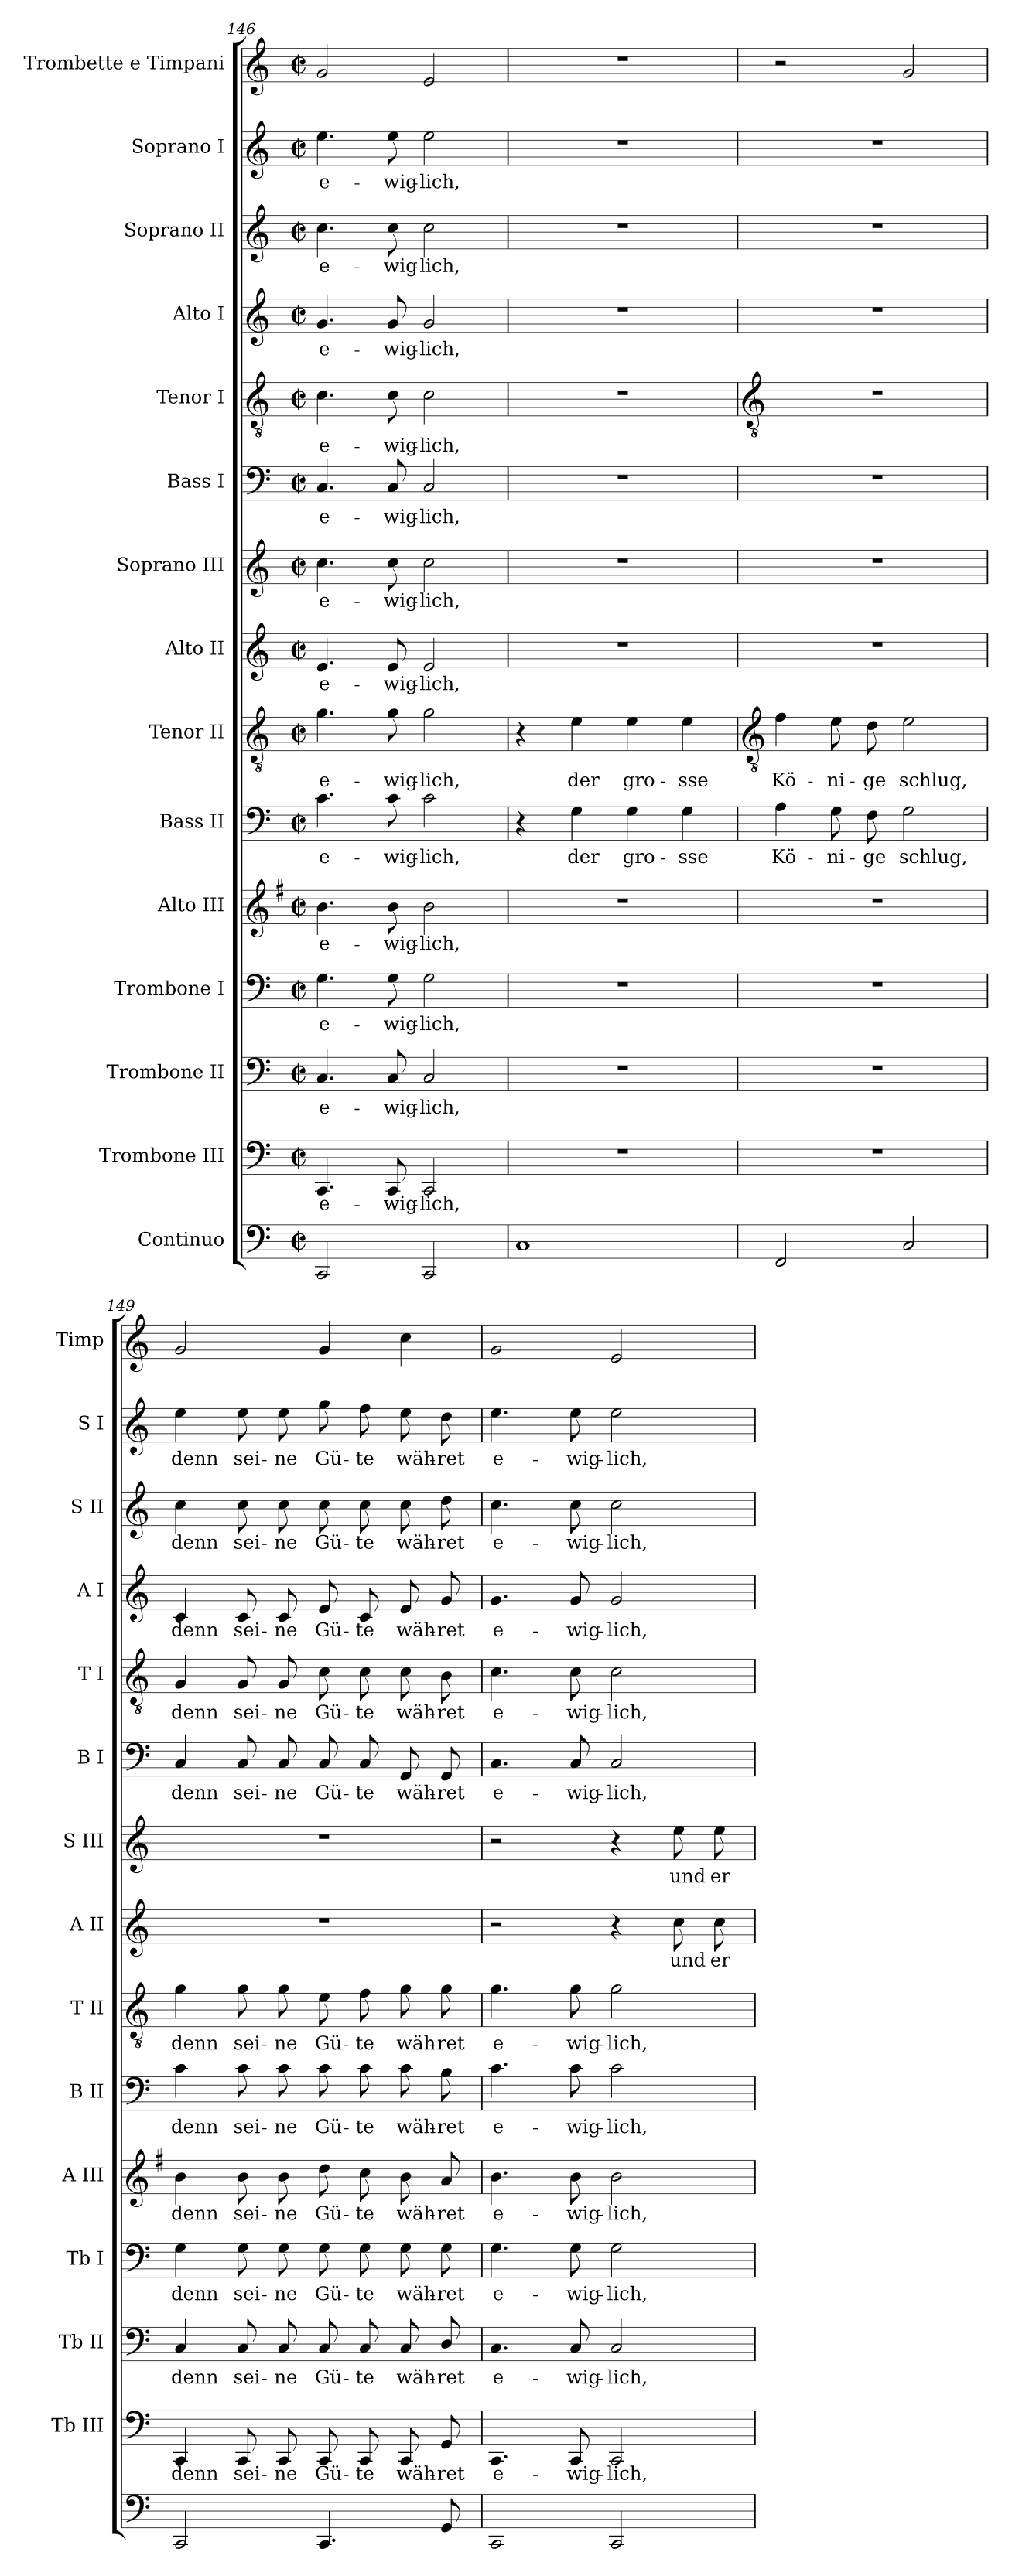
**kern	**kern	**text	**kern	**text	**kern	**text	**kern	**text	**kern	**text	**kern	**text	**kern	**text	**kern	**text	**kern	**text	**kern	**text	**kern	**text	**kern	**text	**kern	**text	**kern
*part15	*part14	*part14	*part13	*part13	*part12	*part12	*part11	*part11	*part10	*part10	*part9	*part9	*part8	*part8	*part7	*part7	*part6	*part6	*part5	*part5	*part4	*part4	*part3	*part3	*part2	*part2	*part1
*staff15	*staff14	*staff14	*staff13	*staff13	*staff12	*staff12	*staff11	*staff11	*staff10	*staff10	*staff9	*staff9	*staff8	*staff8	*staff7	*staff7	*staff6	*staff6	*staff5	*staff5	*staff4	*staff4	*staff3	*staff3	*staff2	*staff2	*staff1
*I"Continuo	*I"Trombone III	*	*I"Trombone II	*	*I"Trombone I	*	*I"Alto III	*	*I"Bass II	*	*I"Tenor II	*	*I"Alto II	*	*I"Soprano III	*	*I"Bass I	*	*I"Tenor I	*	*I"Alto I	*	*I"Soprano II	*	*I"Soprano I	*	*I"Trombette  e Timpani
*	*I'Tb III	*	*I'Tb II	*	*I'Tb I	*	*I'A III	*	*I'B II	*	*I'T II	*	*I'A II	*	*I'S III	*	*I'B I	*	*I'T I	*	*I'A I	*	*I'S II	*	*I'S I	*	*I'Timp
*clefF4	*clefF4	*	*clefF4	*	*clefF4	*	*clefG2	*	*clefF4	*	*clefGv2	*	*clefG2	*	*clefG2	*	*clefF4	*	*clefGv2	*	*clefG2	*	*clefG2	*	*clefG2	*	*clefG2
*	*	*	*	*	*	*	*ITrd4c7	*	*	*	*	*	*	*	*	*	*	*	*	*	*	*	*	*	*	*	*
*k[]	*k[]	*	*k[]	*	*k[]	*	*k[]	*	*k[]	*	*k[]	*	*k[]	*	*k[]	*	*k[]	*	*k[]	*	*k[]	*	*k[]	*	*k[]	*	*k[]
*C:	*C:	*	*C:	*	*C:	*	*C:	*	*C:	*	*C:	*	*C:	*	*C:	*	*C:	*	*C:	*	*C:	*	*C:	*	*C:	*	*C:
*M2/2	*M2/2	*	*M2/2	*	*M2/2	*	*M2/2	*	*M2/2	*	*M2/2	*	*M2/2	*	*M2/2	*	*M2/2	*	*M2/2	*	*M2/2	*	*M2/2	*	*M2/2	*	*M2/2
*met(c|)	*met(c|)	*	*met(c|)	*	*met(c|)	*	*met(c|)	*	*met(c|)	*	*met(c|)	*	*met(c|)	*	*met(c|)	*	*met(c|)	*	*met(c|)	*	*met(c|)	*	*met(c|)	*	*met(c|)	*	*met(c|)
=146	=146	=146	=146	=146	=146	=146	=146	=146	=146	=146	=146	=146	=146	=146	=146	=146	=146	=146	=146	=146	=146	=146	=146	=146	=146	=146	=146
!	!	!LO:LY:b	!	!LO:LY:b	!	!LO:LY:b	!	!LO:LY:b	!	!LO:LY:b	!	!LO:LY:b	!	!LO:LY:b	!	!LO:LY:b	!	!LO:LY:b	!	!LO:LY:b	!	!LO:LY:b	!	!LO:LY:b	!	!LO:LY:b	!
2CC	4.CC	e-	4.C	e-	4.G	e-	4.e	e-	4.c	e-	4.g	e-	4.e	e-	4.cc	e-	4.C	e-	4.c	e-	4.g	e-	4.cc	e-	4.ee	e-	2g
!	!	!LO:LY:b	!	!LO:LY:b	!	!LO:LY:b	!	!LO:LY:b	!	!LO:LY:b	!	!LO:LY:b	!	!LO:LY:b	!	!LO:LY:b	!	!LO:LY:b	!	!LO:LY:b	!	!LO:LY:b	!	!LO:LY:b	!	!LO:LY:b	!
.	8CC	-wig-	8C	-wig-	8G	-wig-	8e	-wig-	8c	-wig-	8g	-wig-	8e	-wig-	8cc	-wig-	8C	-wig-	8c	-wig-	8g	-wig-	8cc	-wig-	8ee	-wig-	.
!	!	!LO:LY:b	!	!LO:LY:b	!	!LO:LY:b	!	!LO:LY:b	!	!LO:LY:b	!	!LO:LY:b	!	!LO:LY:b	!	!LO:LY:b	!	!LO:LY:b	!	!LO:LY:b	!	!LO:LY:b	!	!LO:LY:b	!	!LO:LY:b	!
2CC	2CC	-lich,	2C	-lich,	2G	-lich,	2e	-lich,	2c	-lich,	2g	-lich,	2e	-lich,	2cc	-lich,	2C	-lich,	2c	-lich,	2g	-lich,	2cc	-lich,	2ee	-lich,	2e
=147	=147	=147	=147	=147	=147	=147	=147	=147	=147	=147	=147	=147	=147	=147	=147	=147	=147	=147	=147	=147	=147	=147	=147	=147	=147	=147	=147
1C	1r	.	1r	.	1r	.	1r	.	4r	.	4r	.	1r	.	1r	.	1r	.	1r	.	1r	.	1r	.	1r	.	1r
!	!	!	!	!	!	!	!	!	!	!LO:LY:b	!	!LO:LY:b	!	!	!	!	!	!	!	!	!	!	!	!	!	!	!
.	.	.	.	.	.	.	.	.	4G	der	4e	der	.	.	.	.	.	.	.	.	.	.	.	.	.	.	.
!	!	!	!	!	!	!	!	!	!	!LO:LY:b	!	!LO:LY:b	!	!	!	!	!	!	!	!	!	!	!	!	!	!	!
.	.	.	.	.	.	.	.	.	4G	gro-	4e	gro-	.	.	.	.	.	.	.	.	.	.	.	.	.	.	.
!	!	!	!	!	!	!	!	!	!	!LO:LY:b	!	!LO:LY:b	!	!	!	!	!	!	!	!	!	!	!	!	!	!	!
.	.	.	.	.	.	.	.	.	4G	-sse	4e	-sse	.	.	.	.	.	.	.	.	.	.	.	.	.	.	.
!!LO:LB:g=z
=148	=148	=148	=148	=148	=148	=148	=148	=148	=148	=148	=148	=148	=148	=148	=148	=148	=148	=148	=148	=148	=148	=148	=148	=148	=148	=148	=148
*	*	*	*	*	*	*	*	*	*	*	*clefGv2	*	*	*	*	*	*	*	*clefGv2	*	*	*	*	*	*	*	*
!	!	!	!	!	!	!	!	!	!	!LO:LY:b	!	!LO:LY:b	!	!	!	!	!	!	!	!	!	!	!	!	!	!	!
2FF	1r	.	1r	.	1r	.	1r	.	4A	Kö-	4f	Kö-	1r	.	1r	.	1r	.	1r	.	1r	.	1r	.	1r	.	2r
!	!	!	!	!	!	!	!	!	!	!LO:LY:b	!	!LO:LY:b	!	!	!	!	!	!	!	!	!	!	!	!	!	!	!
.	.	.	.	.	.	.	.	.	8G	-ni-	8e	-ni-	.	.	.	.	.	.	.	.	.	.	.	.	.	.	.
!	!	!	!	!	!	!	!	!	!	!LO:LY:b	!	!LO:LY:b	!	!	!	!	!	!	!	!	!	!	!	!	!	!	!
.	.	.	.	.	.	.	.	.	8F	-ge	8d	-ge	.	.	.	.	.	.	.	.	.	.	.	.	.	.	.
!	!	!	!	!	!	!	!	!	!	!LO:LY:b	!	!LO:LY:b	!	!	!	!	!	!	!	!	!	!	!	!	!	!	!
2C	.	.	.	.	.	.	.	.	2G	schlug,	2e	schlug,	.	.	.	.	.	.	.	.	.	.	.	.	.	.	2g
=149	=149	=149	=149	=149	=149	=149	=149	=149	=149	=149	=149	=149	=149	=149	=149	=149	=149	=149	=149	=149	=149	=149	=149	=149	=149	=149	=149
!	!	!LO:LY:b	!	!LO:LY:b	!	!LO:LY:b	!	!LO:LY:b	!	!LO:LY:b	!	!LO:LY:b	!	!	!	!	!	!LO:LY:b	!	!LO:LY:b	!	!LO:LY:b	!	!LO:LY:b	!	!LO:LY:b	!
2CC	4CC	denn	4C	denn	4G	denn	4e	denn	4c	denn	4g	denn	1r	.	1r	.	4C	denn	4G	denn	4c	denn	4cc	denn	4ee	denn	2g
!	!	!LO:LY:b	!	!LO:LY:b	!	!LO:LY:b	!	!LO:LY:b	!	!LO:LY:b	!	!LO:LY:b	!	!	!	!	!	!LO:LY:b	!	!LO:LY:b	!	!LO:LY:b	!	!LO:LY:b	!	!LO:LY:b	!
.	8CC	sei-	8C	sei-	8G	sei-	8e	sei-	8c	sei-	8g	sei-	.	.	.	.	8C	sei-	8G	sei-	8c	sei-	8cc	sei-	8ee	sei-	.
!	!	!LO:LY:b	!	!LO:LY:b	!	!LO:LY:b	!	!LO:LY:b	!	!LO:LY:b	!	!LO:LY:b	!	!	!	!	!	!LO:LY:b	!	!LO:LY:b	!	!LO:LY:b	!	!LO:LY:b	!	!LO:LY:b	!
.	8CC	-ne	8C	-ne	8G	-ne	8e	-ne	8c	-ne	8g	-ne	.	.	.	.	8C	-ne	8G	-ne	8c	-ne	8cc	-ne	8ee	-ne	.
!	!	!LO:LY:b	!	!LO:LY:b	!	!LO:LY:b	!	!LO:LY:b	!	!LO:LY:b	!	!LO:LY:b	!	!	!	!	!	!LO:LY:b	!	!LO:LY:b	!	!LO:LY:b	!	!LO:LY:b	!	!LO:LY:b	!
4.CC	8CC	Gü-	8C	Gü-	8G	Gü-	8g	Gü-	8c	Gü-	8e	Gü-	.	.	.	.	8C	Gü-	8c	Gü-	8e	Gü-	8cc	Gü-	8gg	Gü-	4g
!	!	!LO:LY:b	!	!LO:LY:b	!	!LO:LY:b	!	!LO:LY:b	!	!LO:LY:b	!	!LO:LY:b	!	!	!	!	!	!LO:LY:b	!	!LO:LY:b	!	!LO:LY:b	!	!LO:LY:b	!	!LO:LY:b	!
.	8CC	-te	8C	-te	8G	-te	8f	-te	8c	-te	8f	-te	.	.	.	.	8C	-te	8c	-te	8c	-te	8cc	-te	8ff	-te	.
!	!	!LO:LY:b	!	!LO:LY:b	!	!LO:LY:b	!	!LO:LY:b	!	!LO:LY:b	!	!LO:LY:b	!	!	!	!	!	!LO:LY:b	!	!LO:LY:b	!	!LO:LY:b	!	!LO:LY:b	!	!LO:LY:b	!
.	8CC	wäh-	8C	wäh-	8G	wäh-	8e	wäh-	8c	wäh-	8g	wäh-	.	.	.	.	8GG	wäh-	8c	wäh-	8e	wäh-	8cc	wäh-	8ee	wäh-	4cc
!	!	!LO:LY:b	!	!LO:LY:b	!	!LO:LY:b	!	!LO:LY:b	!	!LO:LY:b	!	!LO:LY:b	!	!	!	!	!	!LO:LY:b	!	!LO:LY:b	!	!LO:LY:b	!	!LO:LY:b	!	!LO:LY:b	!
8GG	8GG	-ret	8D/	-ret	8G	-ret	8d	-ret	8B	-ret	8g	-ret	.	.	.	.	8GG	-ret	8B	-ret	8g	-ret	8dd	-ret	8dd	-ret	.
=150	=150	=150	=150	=150	=150	=150	=150	=150	=150	=150	=150	=150	=150	=150	=150	=150	=150	=150	=150	=150	=150	=150	=150	=150	=150	=150	=150
!	!	!LO:LY:b	!	!LO:LY:b	!	!LO:LY:b	!	!LO:LY:b	!	!LO:LY:b	!	!LO:LY:b	!	!	!	!	!	!LO:LY:b	!	!LO:LY:b	!	!LO:LY:b	!	!LO:LY:b	!	!LO:LY:b	!
2CC	4.CC	e-	4.C	e-	4.G	e-	4.e	e-	4.c	e-	4.g	e-	2r	.	2r	.	4.C	e-	4.c	e-	4.g	e-	4.cc	e-	4.ee	e-	2g
!	!	!LO:LY:b	!	!LO:LY:b	!	!LO:LY:b	!	!LO:LY:b	!	!LO:LY:b	!	!LO:LY:b	!	!	!	!	!	!LO:LY:b	!	!LO:LY:b	!	!LO:LY:b	!	!LO:LY:b	!	!LO:LY:b	!
.	8CC	-wig-	8C	-wig-	8G	-wig-	8e	-wig-	8c	-wig-	8g	-wig-	.	.	.	.	8C	-wig-	8c	-wig-	8g	-wig-	8cc	-wig-	8ee	-wig-	.
!	!	!LO:LY:b	!	!LO:LY:b	!	!LO:LY:b	!	!LO:LY:b	!	!LO:LY:b	!	!LO:LY:b	!	!	!	!	!	!LO:LY:b	!	!LO:LY:b	!	!LO:LY:b	!	!LO:LY:b	!	!LO:LY:b	!
2CC	2CC	-lich,	2C	-lich,	2G	-lich,	2e	-lich,	2c	-lich,	2g	-lich,	4r	.	4r	.	2C	-lich,	2c	-lich,	2g	-lich,	2cc	-lich,	2ee	-lich,	2e
!	!	!	!	!	!	!	!	!	!	!	!	!	!	!LO:LY:b	!	!LO:LY:b	!	!	!	!	!	!	!	!	!	!	!
.	.	.	.	.	.	.	.	.	.	.	.	.	8cc	und	8ee	und	.	.	.	.	.	.	.	.	.	.	.
!	!	!	!	!	!	!	!	!	!	!	!	!	!	!LO:LY:b	!	!LO:LY:b	!	!	!	!	!	!	!	!	!	!	!
.	.	.	.	.	.	.	.	.	.	.	.	.	8cc	er-	8ee	er-	.	.	.	.	.	.	.	.	.	.	.
=	=	=	=	=	=	=	=	=	=	=	=	=	=	=	=	=	=	=	=	=	=	=	=	=	=	=	=
*-	*-	*-	*-	*-	*-	*-	*-	*-	*-	*-	*-	*-	*-	*-	*-	*-	*-	*-	*-	*-	*-	*-	*-	*-	*-	*-	*-
